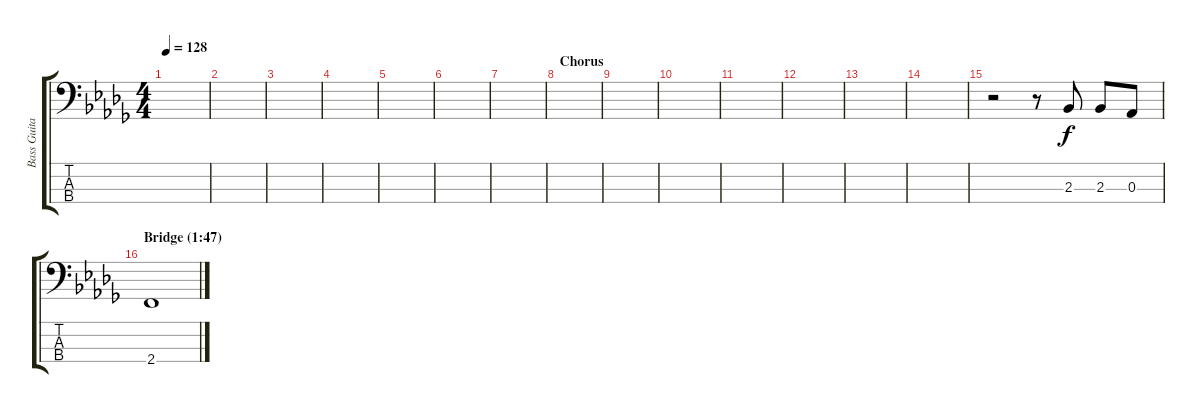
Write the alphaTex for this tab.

\track ("Bass Guitar" "Bass Guita") {instrument electricbassfinger}
\staff {score tabs}
\tuning (Gb2 Db2 Ab1 Eb1) {hide}
\ts (4 4)
\tempo 128
\clef f4
\ks bbminor
|
|
|
|
|
|
|
\section ("" "Chorus")
|
|
|
|
|
|
|
r.2 r.8 2.3.8 2.3.8 0.3.8 |
\section ("" "Bridge (1:47)")
2.4.1
